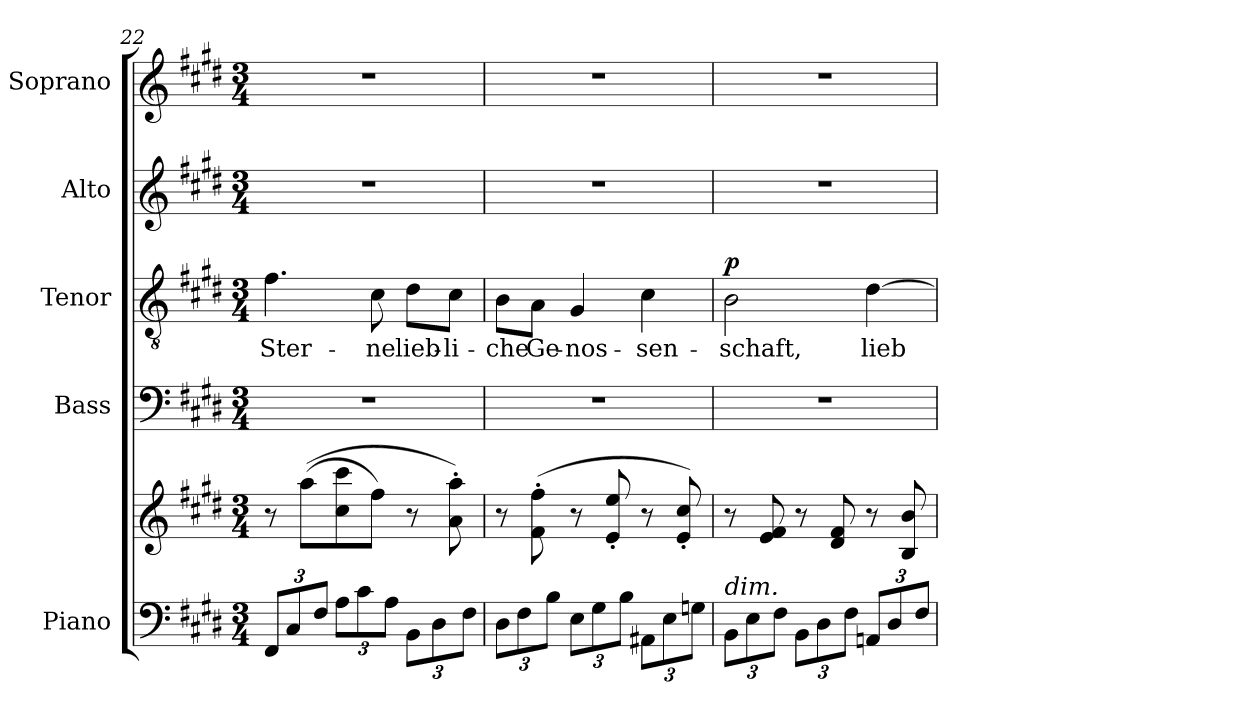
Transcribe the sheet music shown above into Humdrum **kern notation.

**kern	**kern	**kern	**kern	**text	**dynam	**kern	**kern
*part5	*part5	*part4	*part3	*part3	*part3	*part2	*part1
*staff6	*staff5	*staff4	*staff3	*staff3	*staff3	*staff2	*staff1
*I"Piano	*	*I"Bass	*I"Tenor	*	*	*I"Alto	*I"Soprano
*I'Pno	*	*	*	*	*	*	*I'Pno
*clefF4	*clefG2	*clefF4	*clefGv2	*	*	*clefG2	*clefG2
*k[f#c#g#d#]	*k[f#c#g#d#]	*k[f#c#g#d#]	*k[f#c#g#d#]	*	*	*k[f#c#g#d#]	*k[f#c#g#d#]
*E:	*E:	*E:	*E:	*	*	*E:	*E:
*M3/4	*M3/4	*M3/4	*M3/4	*	*	*M3/4	*M3/4
*Xbrackettup	*	*	*	*	*	*	*
=22	=22	=22	=22	=22	=22	=22	=22
!	!	!	!	!LO:LY:b	!	!	!
12FF#/L	8r	2.r	4.f#\	Ster-	.	2.r	2.r
12C#/	.	.	.	.	.	.	.
.	(>(>8aa\L	.	.	.	.	.	.
12F#/J	.	.	.	.	.	.	.
12A\L	8cc#\ 8ccc#\	.	.	.	.	.	.
12c#\	.	.	.	.	.	.	.
!	!	!	!	!LO:LY:b	!	!	!
.	8ff#\J)	.	8c#\	-ne	.	.	.
12A\J	.	.	.	.	.	.	.
!	!	!	!	!LO:LY:b	!	!	!
12BB\L	8r	.	8d#\L	lieb-	.	.	.
12D#\	.	.	.	.	.	.	.
!	!	!	!	!LO:LY:b	!	!	!
.	8a\' 8aa\')	.	8c#\J	-li-	.	.	.
12F#\J	.	.	.	.	.	.	.
=23	=23	=23	=23	=23	=23	=23	=23
!	!	!	!	!LO:LY:b	!	!	!
12D#\L	8r	2.r	8B\L	-che	.	2.r	2.r
12F#\	.	.	.	.	.	.	.
!	!	!	!	!LO:LY:b	!	!	!
.	(>8f#\' 8ff#\'	.	8A\J	Ge-	.	.	.
12B\J	.	.	.	.	.	.	.
!	!	!	!	!LO:LY:b	!	!	!
12E\L	8r	.	4G#/	-nos-	.	.	.
12G#\	.	.	.	.	.	.	.
.	8e/' 8ee/'	.	.	.	.	.	.
12B\J	.	.	.	.	.	.	.
!	!	!	!	!LO:LY:b	!	!	!
12AA#X\L	8r	.	4c#\	-sen-	.	.	.
12E\	.	.	.	.	.	.	.
.	8e/' 8cc#/')	.	.	.	.	.	.
12Gn\J	.	.	.	.	.	.	.
!!LO:LB:g=z
=24	=24	=24	=24	=24	=24	=24	=24
!LO:TX:a:i:t=dim.	!	!	!	!	!	!	!
!	!	!	!	!LO:LY:b	!LO:DY:b	!	!
12BB\L	8r	2.r	2B\	­schaft,	p	2.r	2.r
12E\	.	.	.	.	.	.	.
.	8e/ 8f#/	.	.	.	.	.	.
12F#\J	.	.	.	.	.	.	.
12BB\L	8r	.	.	.	.	.	.
12D#\	.	.	.	.	.	.	.
.	8d#/ 8f#/	.	.	.	.	.	.
12F#\J	.	.	.	.	.	.	.
!	!	!	!	!LO:LY:b	!	!	!
12AAn/L	8r	.	[4d#\	lieb-	.	.	.
12D#/	.	.	.	.	.	.	.
.	8B/ 8b/	.	.	.	.	.	.
12F#/J	.	.	.	.	.	.	.
=	=	=	=	=	=	=	=
*-	*-	*-	*-	*-	*-	*-	*-
